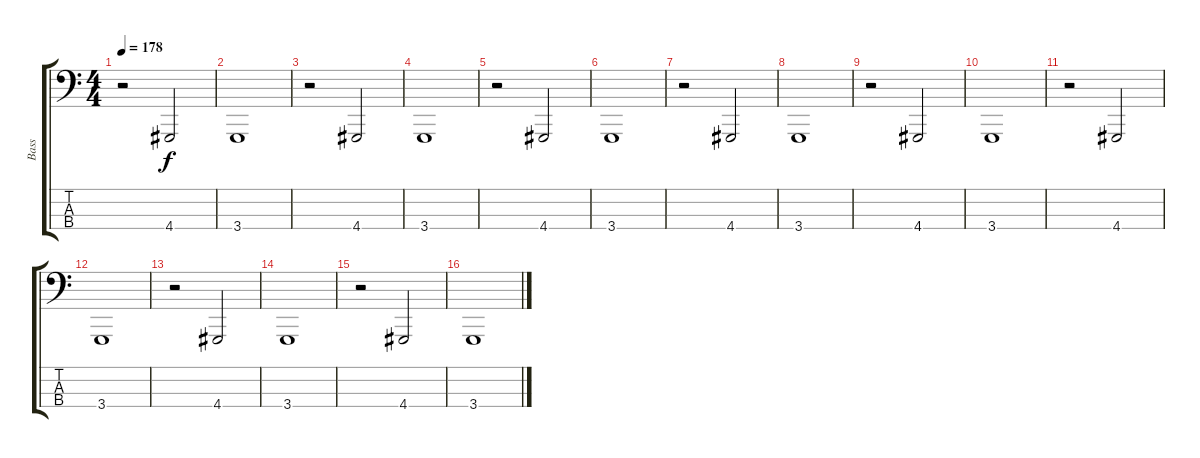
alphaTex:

\track ("Bass" "Bass") {instrument lead8bassandlead}
\staff {score tabs}
\tuning (G2 D2 A1 E1) {hide}
\ts (4 4)
\tempo 178
\clef f4
\ks c
r.2{dy f} 4.4.2 |
3.4.1 |
r.2 4.4.2 |
3.4.1 |
r.2 4.4.2 |
3.4.1 |
r.2 4.4.2 |
3.4.1 |
r.2 4.4.2 |
3.4.1 |
r.2 4.4.2 |
3.4.1 |
r.2 4.4.2 |
3.4.1 |
r.2 4.4.2 |
3.4.1
